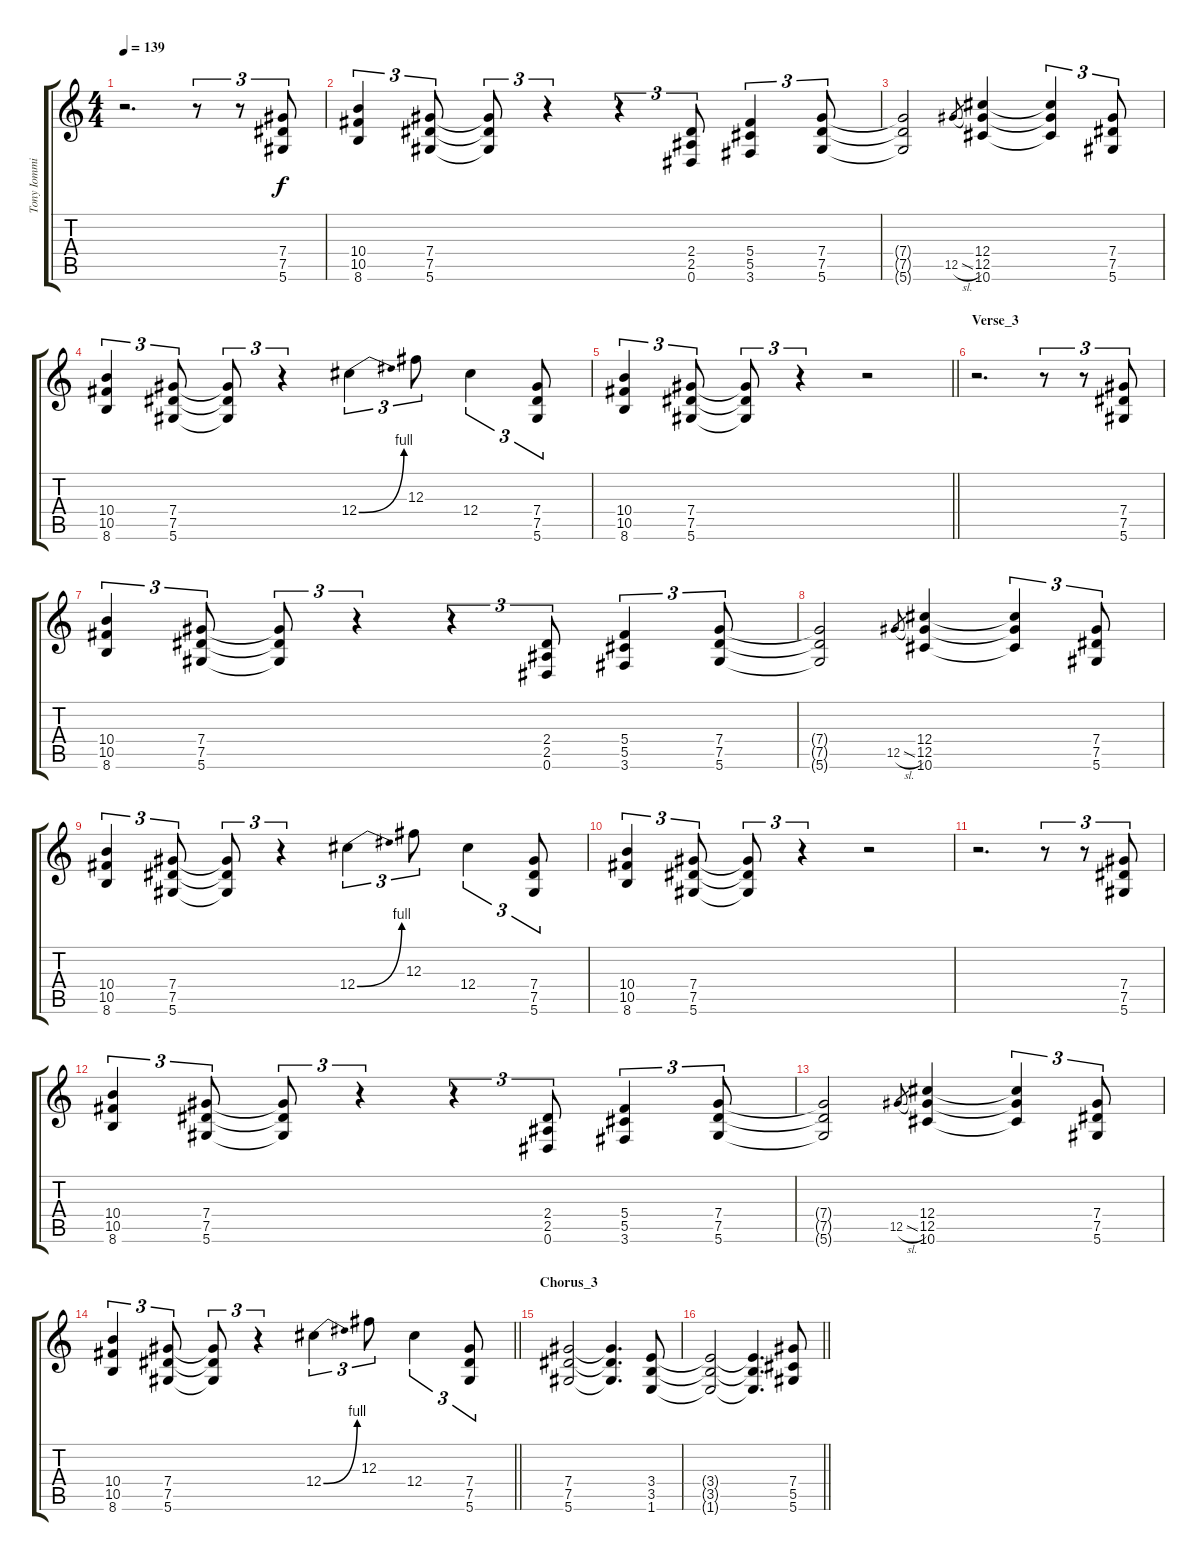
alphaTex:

\track ("Tony Iommi" "Tony Iommi") {instrument overdrivenguitar}
\staff {score tabs}
\tuning (Eb4 Bb3 Gb3 Db3 Ab2 Eb2) {hide}
\ts (4 4)
\tempo 139
\clef g2
\ks c
r.2{d dy f} r.8{tu (3 2)} r.8{tu (3 2)} (7.4 7.5 5.6).8{tu (3 2)} |
(10.4 10.5 8.6).4{tu (3 2)} (7.4 7.5 5.6).8{tu (3 2)} (7.4{t} 7.5{t} 5.6{t}).8{tu (3 2)} r.4{tu (3 2)} r.4{tu (3 2)} (2.4 2.5 0.6).8{tu (3 2)} (5.4 5.5 3.6).4{tu (3 2)} (7.4 7.5 5.6).8{tu (3 2)} |
(7.4{t} 7.5{t} 5.6{t}).2 12.5{sl}.8{gr} (12.4 12.5 10.6).4 (12.4{t} 12.5{t} 10.6{t}).4{tu (3 2)} (7.4 7.5 5.6).8{tu (3 2)} |
(10.4 10.5 8.6).4{tu (3 2)} (7.4 7.5 5.6).8{tu (3 2)} (7.4{t} 7.5{t} 5.6{t}).8{tu (3 2)} r.4{tu (3 2)} 12.4{be (bend 0 0 60 4)}.4{tu (3 2)} 12.3.8{tu (3 2)} 12.4.4{tu (3 2)} (7.4 7.5 5.6).8{tu (3 2)} |
\barLineRight lightlight
(10.4 10.5 8.6).4{tu (3 2)} (7.4 7.5 5.6).8{tu (3 2)} (7.4{t} 7.5{t} 5.6{t}).8{tu (3 2)} r.4{tu (3 2)} r.2 |
\section ("" "Verse_3")
r.2{d} r.8{tu (3 2)} r.8{tu (3 2)} (7.4 7.5 5.6).8{tu (3 2)} |
(10.4 10.5 8.6).4{tu (3 2)} (7.4 7.5 5.6).8{tu (3 2)} (7.4{t} 7.5{t} 5.6{t}).8{tu (3 2)} r.4{tu (3 2)} r.4{tu (3 2)} (2.4 2.5 0.6).8{tu (3 2)} (5.4 5.5 3.6).4{tu (3 2)} (7.4 7.5 5.6).8{tu (3 2)} |
(7.4{t} 7.5{t} 5.6{t}).2 12.5{sl}.8{gr} (12.4 12.5 10.6).4 (12.4{t} 12.5{t} 10.6{t}).4{tu (3 2)} (7.4 7.5 5.6).8{tu (3 2)} |
(10.4 10.5 8.6).4{tu (3 2)} (7.4 7.5 5.6).8{tu (3 2)} (7.4{t} 7.5{t} 5.6{t}).8{tu (3 2)} r.4{tu (3 2)} 12.4{be (bend 0 0 60 4)}.4{tu (3 2)} 12.3.8{tu (3 2)} 12.4.4{tu (3 2)} (7.4 7.5 5.6).8{tu (3 2)} |
(10.4 10.5 8.6).4{tu (3 2)} (7.4 7.5 5.6).8{tu (3 2)} (7.4{t} 7.5{t} 5.6{t}).8{tu (3 2)} r.4{tu (3 2)} r.2 |
r.2{d} r.8{tu (3 2)} r.8{tu (3 2)} (7.4 7.5 5.6).8{tu (3 2)} |
(10.4 10.5 8.6).4{tu (3 2)} (7.4 7.5 5.6).8{tu (3 2)} (7.4{t} 7.5{t} 5.6{t}).8{tu (3 2)} r.4{tu (3 2)} r.4{tu (3 2)} (2.4 2.5 0.6).8{tu (3 2)} (5.4 5.5 3.6).4{tu (3 2)} (7.4 7.5 5.6).8{tu (3 2)} |
(7.4{t} 7.5{t} 5.6{t}).2 12.5{sl}.8{gr} (12.4 12.5 10.6).4 (12.4{t} 12.5{t} 10.6{t}).4{tu (3 2)} (7.4 7.5 5.6).8{tu (3 2)} |
\barLineRight lightlight
(10.4 10.5 8.6).4{tu (3 2)} (7.4 7.5 5.6).8{tu (3 2)} (7.4{t} 7.5{t} 5.6{t}).8{tu (3 2)} r.4{tu (3 2)} 12.4{be (bend 0 0 60 4)}.4{tu (3 2)} 12.3.8{tu (3 2)} 12.4.4{tu (3 2)} (7.4 7.5 5.6).8{tu (3 2)} |
\section ("" "Chorus_3")
(7.4 7.5 5.6).2 (7.4{t} 7.5{t} 5.6{t}).4{d} (3.4 3.5 1.6).8 |
\barLineRight lightlight
(3.4{t} 3.5{t} 1.6{t}).2 (3.4{t} 3.5{t} 1.6{t}).4{d} (7.4 5.5 5.6).8
